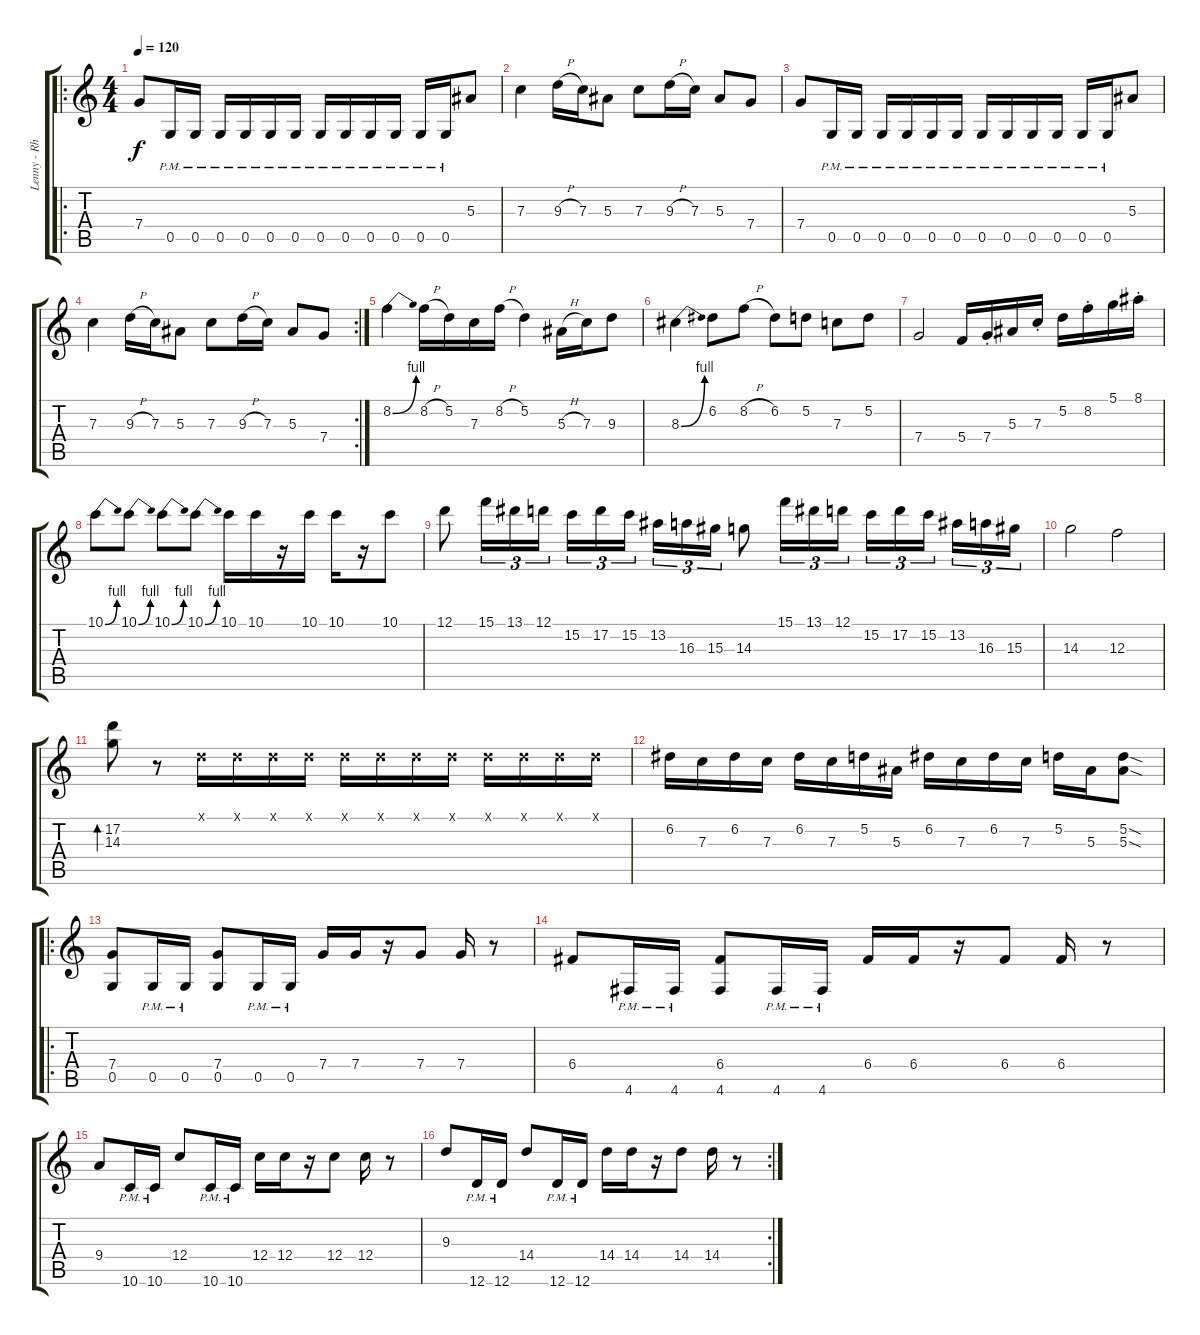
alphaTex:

\track ("Lenny - Rhytm/Lead" "Lenny - Rh") {instrument distortionguitar}
\staff {score tabs}
\tuning (D4 A3 F3 C3 G2 D2) {hide}
\ro
\ts (4 4)
\tempo 120
\clef g2
\ks c
7.4.8{dy f instrument distortionguitar} 0.5{pm}.16 0.5{pm}.16 0.5{pm}.16 0.5{pm}.16 0.5{pm}.16 0.5{pm}.16 0.5{pm}.16 0.5{pm}.16 0.5{pm}.16 0.5{pm}.16 0.5{pm}.16 0.5{pm}.16 5.3.8 |
7.3.4 9.3{h}.16 7.3.16 5.3.8 7.3.8 9.3{h}.16 7.3.16 5.3.8 7.4.8 |
7.4.8 0.5{pm}.16 0.5{pm}.16 0.5{pm}.16 0.5{pm}.16 0.5{pm}.16 0.5{pm}.16 0.5{pm}.16 0.5{pm}.16 0.5{pm}.16 0.5{pm}.16 0.5{pm}.16 0.5{pm}.16 5.3.8 |
\rc 2
7.3.4 9.3{h}.16 7.3.16 5.3.8 7.3.8 9.3{h}.16 7.3.16 5.3.8 7.4.8 |
8.2{be (bend 0 0 60 4)}.4 8.2{h}.16 5.2.16 7.3.16 8.2{h}.16 5.2.4 5.3{h}.16 7.3.16 9.3.8 |
8.3{be (bend 0 0 60 4)}.4 6.2.8 8.2{h}.8 6.2.8 5.2.8 7.3.8 5.2.8 |
7.4.2 5.4.16 7.4{st}.16 5.3.16 7.3{st}.16 5.2.16 8.2{st}.16 5.1.16 8.1{st}.16 |
10.1{be (bend 0 0 60 4)}.8 10.1{be (bend 0 0 60 4)}.8 10.1{be (bend 0 0 60 4)}.8 10.1{be (bend 0 0 60 4)}.8 10.1.16 10.1.16 r.16 10.1.16 10.1.16 r.16 10.1.8 |
12.1.8 15.1.16{tu (3 2)} 13.1.16{tu (3 2)} 12.1.16{tu (3 2)} 15.2.16{tu (3 2)} 17.2.16{tu (3 2)} 15.2.16{tu (3 2)} 13.2.16{tu (3 2)} 16.3.16{tu (3 2)} 15.3.16{tu (3 2)} 14.3.8 15.1.16{tu (3 2)} 13.1.16{tu (3 2)} 12.1.16{tu (3 2)} 15.2.16{tu (3 2)} 17.2.16{tu (3 2)} 15.2.16{tu (3 2)} 13.2.16{tu (3 2)} 16.3.16{tu (3 2)} 15.3.16{tu (3 2)} |
14.3.2 12.3.2 |
(17.2 14.3).8{bd 60} r.8 0.1{x}.16 0.1{x}.16 0.1{x}.16 0.1{x}.16 0.1{x}.16 0.1{x}.16 0.1{x}.16 0.1{x}.16 0.1{x}.16 0.1{x}.16 0.1{x}.16 0.1{x}.16 |
6.2.16 7.3.16 6.2.16 7.3.16 6.2.16 7.3.16 5.2.16 5.3.16 6.2.16 7.3.16 6.2.16 7.3.16 5.2.16 5.3.16 (5.2{sod} 5.3{sod}).8 |
\ro
(7.4 0.5).8 0.5{pm}.16 0.5{pm}.16 (7.4 0.5).8 0.5{pm}.16 0.5{pm}.16 7.4.16 7.4.16 r.16 7.4.8 7.4.16 r.8 |
6.4.8 4.6{pm}.16 4.6{pm}.16 (6.4 4.6).8 4.6{pm}.16 4.6{pm}.16 6.4.16 6.4.16 r.16 6.4.8 6.4.16 r.8 |
9.4.8 10.6{pm}.16 10.6{pm}.16 12.4.8 10.6{pm}.16 10.6{pm}.16 12.4.16 12.4.16 r.16 12.4.8 12.4.16 r.8 |
\rc 2
9.3.8 12.6{pm}.16 12.6{pm}.16 14.4.8 12.6{pm}.16 12.6{pm}.16 14.4.16 14.4.16 r.16 14.4.8 14.4.16 r.8
